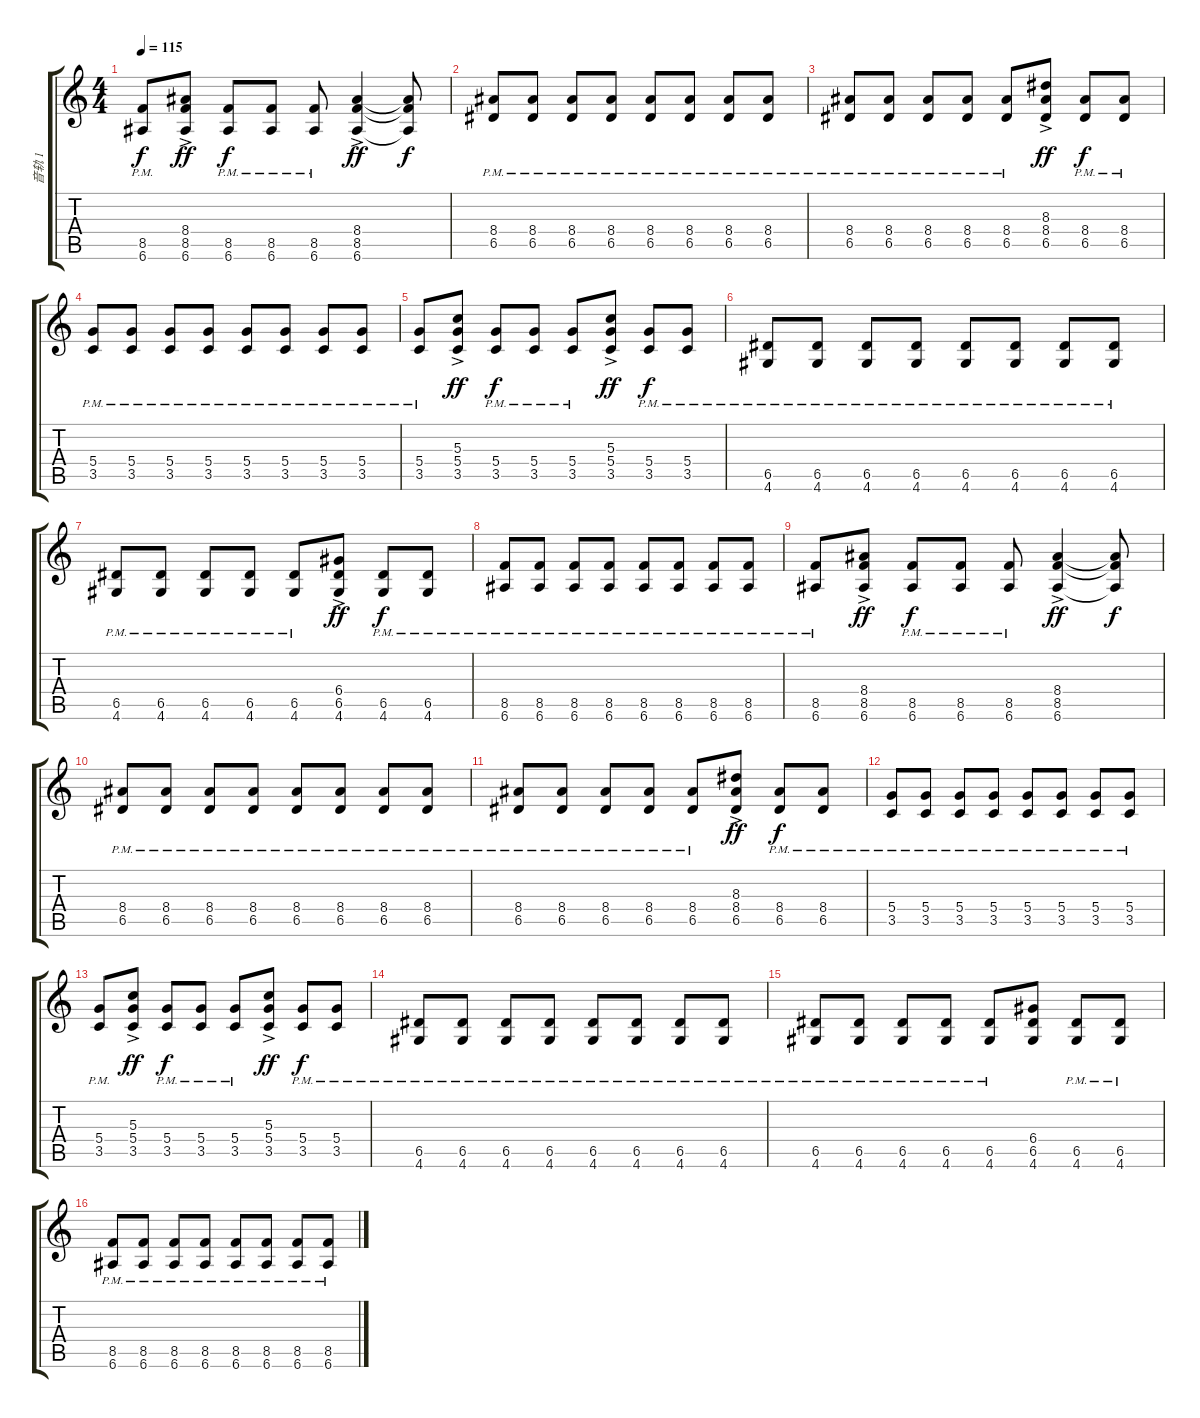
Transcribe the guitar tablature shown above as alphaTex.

\track ("音轨 1" "音轨 1") {instrument distortionguitar}
\staff {score tabs}
\tuning (E4 B3 G3 D3 A2 E2) {hide}
\ts (4 4)
\tempo 115
\clef g2
\ks c
(8.5 6.6{pm}).8{dy f} (8.4 8.5 6.6{ac}).8{dy ff} (8.5 6.6{pm}).8{dy f} (8.5 6.6{pm}).8 (8.5 6.6{pm}).8 (8.4 8.5 6.6{ac}).4{dy ff} (8.4{t} 8.5{t} 6.6{t}).8{dy f} |
(8.4 6.5{pm}).8 (8.4 6.5{pm}).8 (8.4 6.5{pm}).8 (8.4 6.5{pm}).8 (8.4 6.5{pm}).8 (8.4 6.5{pm}).8 (8.4 6.5{pm}).8 (8.4 6.5{pm}).8 |
(8.4 6.5{pm}).8 (8.4 6.5{pm}).8 (8.4 6.5{pm}).8 (8.4 6.5{pm}).8 (8.4 6.5{pm}).8 (8.3 8.4 6.5{ac}).8{dy ff} (8.4 6.5{pm}).8{dy f} (8.4 6.5{pm}).8 |
(5.4 3.5{pm}).8 (5.4 3.5{pm}).8 (5.4 3.5{pm}).8 (5.4 3.5{pm}).8 (5.4 3.5{pm}).8 (5.4 3.5{pm}).8 (5.4 3.5{pm}).8 (5.4 3.5{pm}).8 |
(5.4 3.5{pm}).8 (5.3 5.4 3.5{ac}).8{dy ff} (5.4 3.5{pm}).8{dy f} (5.4 3.5{pm}).8 (5.4 3.5{pm}).8 (5.3 5.4 3.5{ac}).8{dy ff} (5.4 3.5{pm}).8{dy f} (5.4 3.5{pm}).8 |
(6.5 4.6{pm}).8 (6.5 4.6{pm}).8 (6.5 4.6{pm}).8 (6.5 4.6{pm}).8 (6.5 4.6{pm}).8 (6.5 4.6{pm}).8 (6.5 4.6{pm}).8 (6.5 4.6{pm}).8 |
(6.5 4.6{pm}).8 (6.5 4.6{pm}).8 (6.5 4.6{pm}).8 (6.5 4.6{pm}).8 (6.5 4.6{pm}).8 (6.4 6.5 4.6{ac}).8{dy ff} (6.5 4.6{pm}).8{dy f} (6.5 4.6{pm}).8 |
(8.5 6.6{pm}).8 (8.5 6.6{pm}).8 (8.5 6.6{pm}).8 (8.5 6.6{pm}).8 (8.5 6.6{pm}).8 (8.5 6.6{pm}).8 (8.5 6.6{pm}).8 (8.5 6.6{pm}).8 |
(8.5 6.6{pm}).8 (8.4 8.5 6.6{ac}).8{dy ff} (8.5 6.6{pm}).8{dy f} (8.5 6.6{pm}).8 (8.5 6.6{pm}).8 (8.4 8.5 6.6{ac}).4{dy ff} (8.4{t} 8.5{t} 6.6{t}).8{dy f} |
(8.4 6.5{pm}).8 (8.4 6.5{pm}).8 (8.4 6.5{pm}).8 (8.4 6.5{pm}).8 (8.4 6.5{pm}).8 (8.4 6.5{pm}).8 (8.4 6.5{pm}).8 (8.4 6.5{pm}).8 |
(8.4 6.5{pm}).8 (8.4 6.5{pm}).8 (8.4 6.5{pm}).8 (8.4 6.5{pm}).8 (8.4 6.5{pm}).8 (8.3 8.4 6.5{ac}).8{dy ff} (8.4 6.5{pm}).8{dy f} (8.4 6.5{pm}).8 |
(5.4 3.5{pm}).8 (5.4 3.5{pm}).8 (5.4 3.5{pm}).8 (5.4 3.5{pm}).8 (5.4 3.5{pm}).8 (5.4 3.5{pm}).8 (5.4 3.5{pm}).8 (5.4 3.5{pm}).8 |
(5.4 3.5{pm}).8 (5.3 5.4 3.5{ac}).8{dy ff} (5.4 3.5{pm}).8{dy f} (5.4 3.5{pm}).8 (5.4 3.5{pm}).8 (5.3 5.4 3.5{ac}).8{dy ff} (5.4 3.5{pm}).8{dy f} (5.4 3.5{pm}).8 |
(6.5 4.6{pm}).8 (6.5 4.6{pm}).8 (6.5 4.6{pm}).8 (6.5 4.6{pm}).8 (6.5 4.6{pm}).8 (6.5 4.6{pm}).8 (6.5 4.6{pm}).8 (6.5 4.6{pm}).8 |
(6.5 4.6{pm}).8 (6.5 4.6{pm}).8 (6.5 4.6{pm}).8 (6.5 4.6{pm}).8 (6.5 4.6{pm}).8 (6.4 6.5 4.6).8 (6.5 4.6{pm}).8 (6.5 4.6{pm}).8 |
(8.5 6.6{pm}).8 (8.5 6.6{pm}).8 (8.5 6.6{pm}).8 (8.5 6.6{pm}).8 (8.5 6.6{pm}).8 (8.5 6.6{pm}).8 (8.5 6.6{pm}).8 (8.5 6.6{pm}).8
